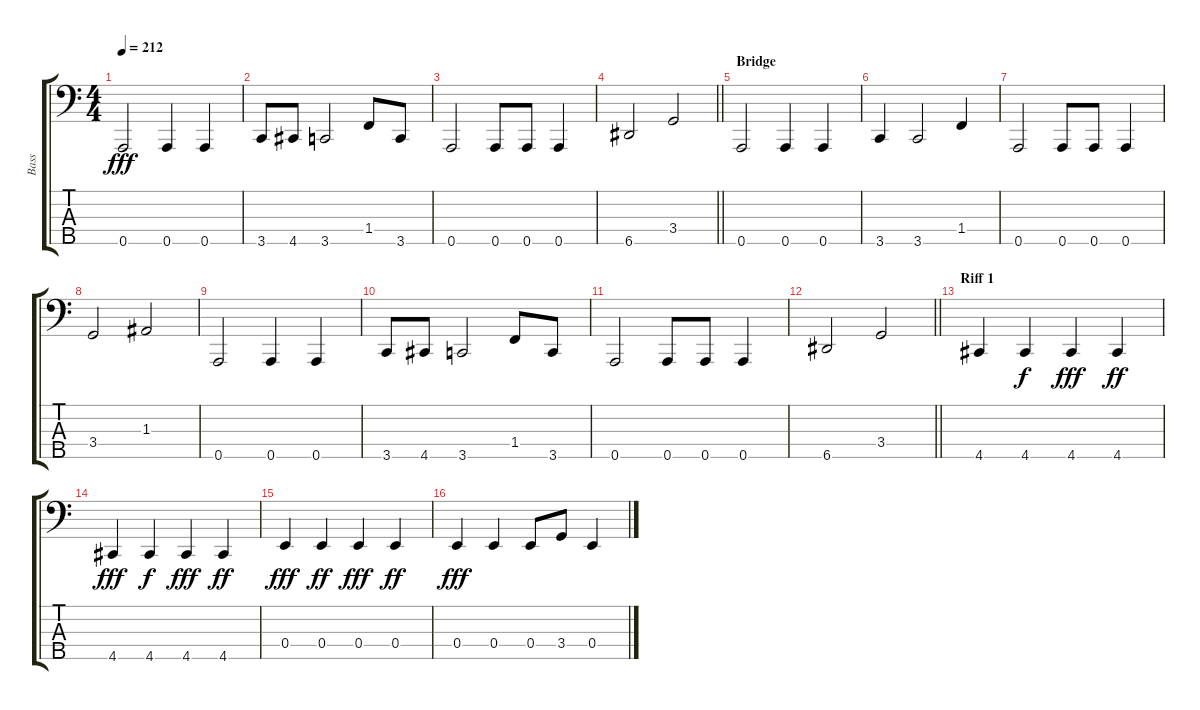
\track ("Bass" "Bass") {instrument electricbasspick}
\staff {score tabs}
\tuning (G2 D2 A1 E1 A0) {hide}
\ts (4 4)
\tempo 212
\clef f4
\ks c
0.5.2{dy fff} 0.5.4 0.5.4 |
3.5.8 4.5.8 3.5.2 1.4.8 3.5.8 |
0.5.2 0.5.8 0.5.8 0.5.4 |
\barLineRight lightlight
6.5.2 3.4.2 |
\section ("" "Bridge")
0.5.2 0.5.4 0.5.4 |
3.5.4 3.5.2 1.4.4 |
0.5.2 0.5.8 0.5.8 0.5.4 |
3.4.2 1.3.2 |
0.5.2 0.5.4 0.5.4 |
3.5.8 4.5.8 3.5.2 1.4.8 3.5.8 |
0.5.2 0.5.8 0.5.8 0.5.4 |
\barLineRight lightlight
6.5.2 3.4.2 |
\section ("" "Riff 1")
4.5.4 4.5.4{dy f} 4.5.4{dy fff} 4.5.4{dy ff} |
4.5.4{dy fff} 4.5.4{dy f} 4.5.4{dy fff} 4.5.4{dy ff} |
0.4.4{dy fff} 0.4.4{dy ff} 0.4.4{dy fff} 0.4.4{dy ff} |
0.4.4{dy fff} 0.4.4 0.4.8 3.4.8 0.4.4
